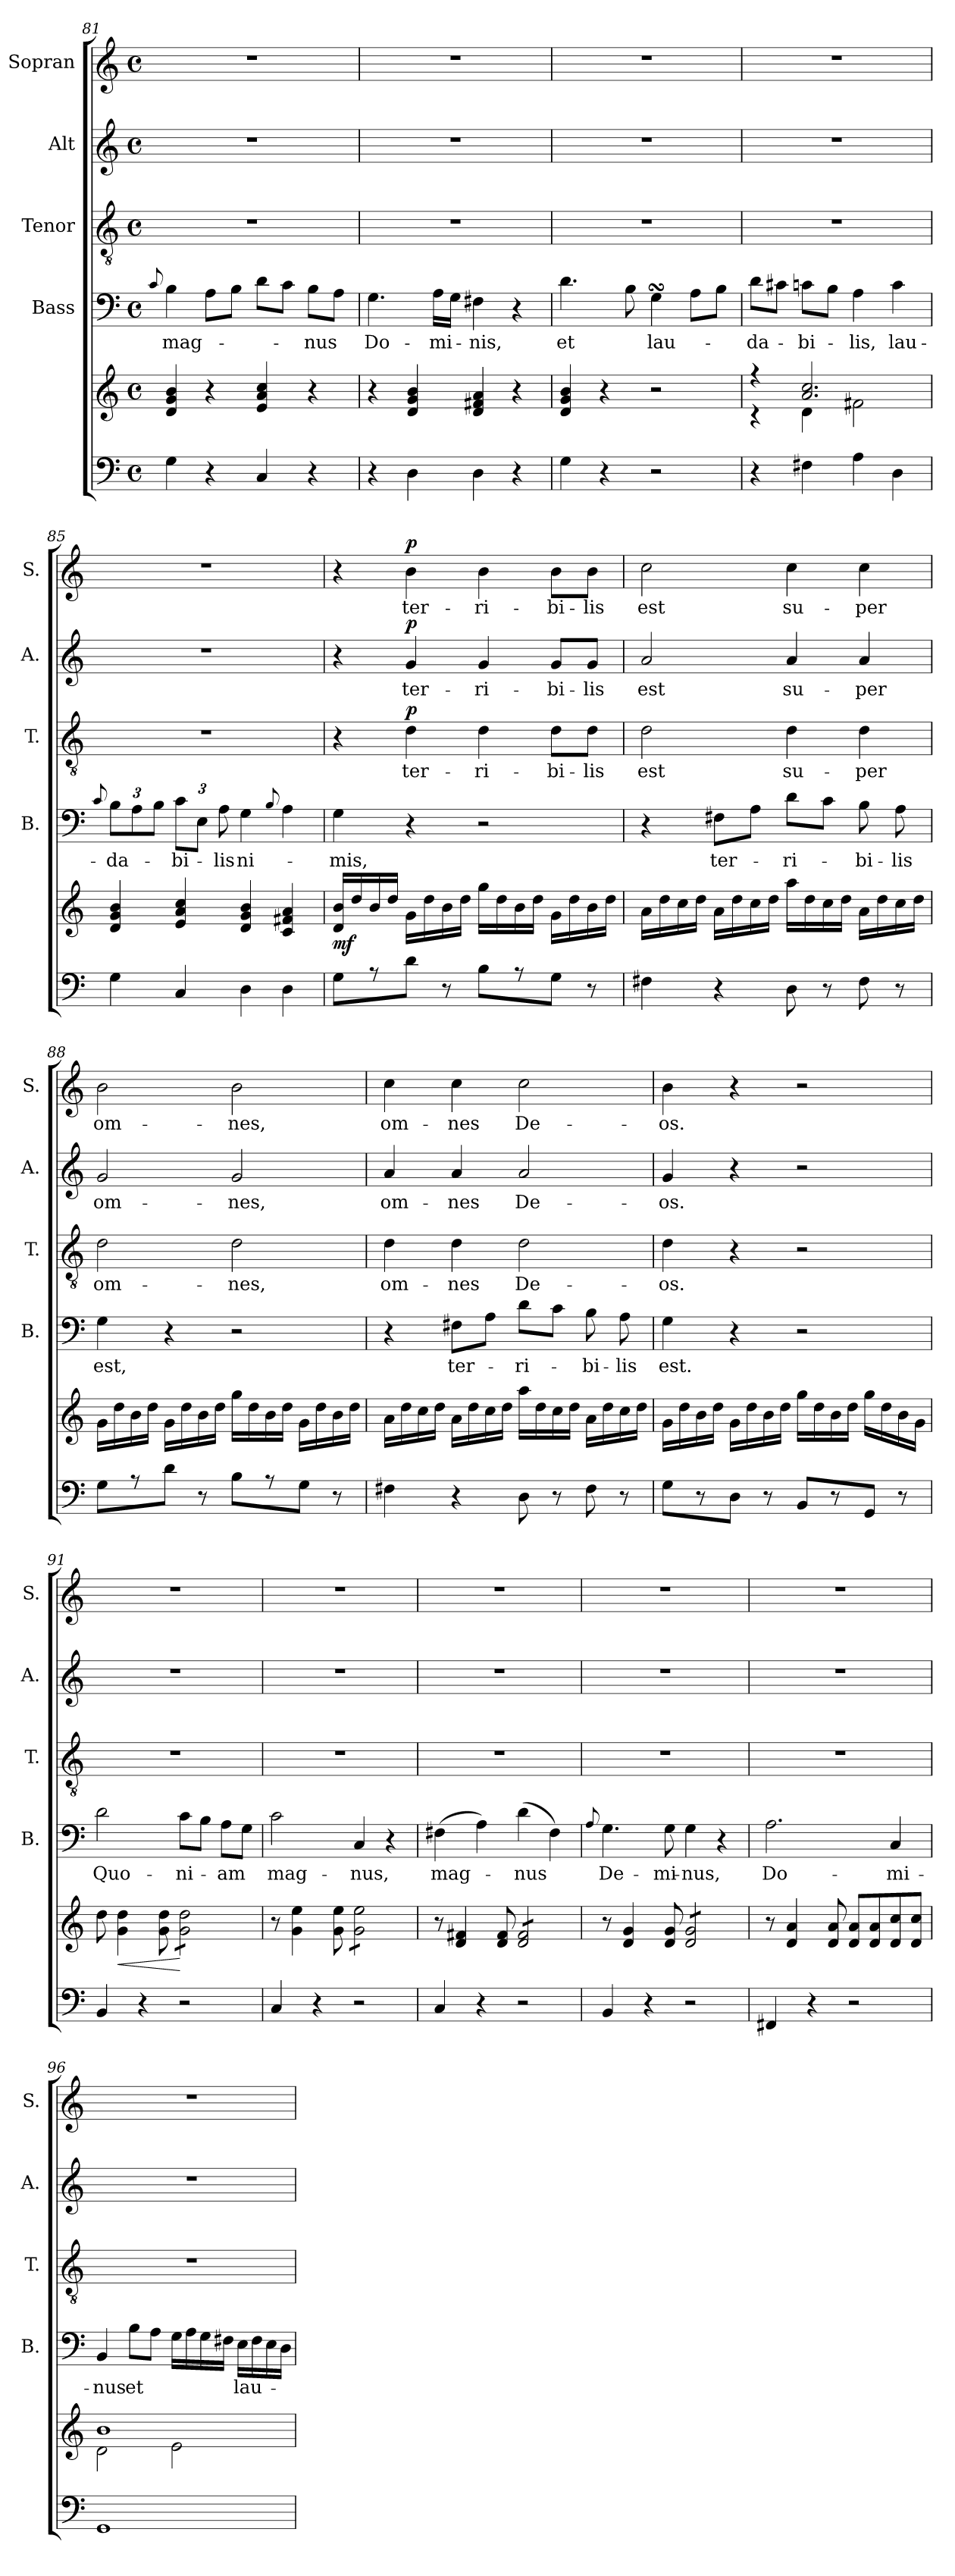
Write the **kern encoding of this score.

**kern	**kern	**dynam	**kern	**text	**kern	**text	**dynam	**kern	**text	**dynam	**kern	**text	**dynam
*part5	*part5	*part5	*part4	*part4	*part3	*part3	*part3	*part2	*part2	*part2	*part1	*part1	*part1
*staff6	*staff5	*staff5/6	*staff4	*staff4	*staff3	*staff3	*staff3	*staff2	*staff2	*staff2	*staff1	*staff1	*staff1
*	*	*	*I"Bass	*	*I"Tenor	*	*	*I"Alt	*	*	*I"Sopran	*	*
*	*	*	*I'B.	*	*I'T.	*	*	*I'A.	*	*	*I'S.	*	*
*clefF4	*clefG2	*	*clefF4	*	*clefGv2	*	*	*clefG2	*	*	*clefG2	*	*
*k[]	*k[]	*	*k[]	*	*k[]	*	*	*k[]	*	*	*k[]	*	*
*C:	*C:	*	*C:	*	*C:	*	*	*C:	*	*	*C:	*	*
*M4/4	*M4/4	*	*M4/4	*	*M4/4	*	*	*M4/4	*	*	*M4/4	*	*
*met(c)	*met(c)	*	*met(c)	*	*met(c)	*	*	*met(c)	*	*	*met(c)	*	*
=81	=81	=81	=81	=81	=81	=81	=81	=81	=81	=81	=81	=81	=81
.	.	.	8qqc/	.	.	.	.	.	.	.	.	.	.
!	!	!	!	!LO:LY:b	!	!	!	!	!	!	!	!	!
4G\	4d/ 4g/ 4b/	.	4B\	mag-	1r	.	.	1r	.	.	1r	.	.
4r	4r	.	8A\L	.	.	.	.	.	.	.	.	.	.
.	.	.	8B\J	.	.	.	.	.	.	.	.	.	.
4C/	4e/ 4a/ 4cc/	.	8d\L	.	.	.	.	.	.	.	.	.	.
.	.	.	8c\J	.	.	.	.	.	.	.	.	.	.
!	!	!	!	!LO:LY:b	!	!	!	!	!	!	!	!	!
4r	4r	.	8B\L	-nus	.	.	.	.	.	.	.	.	.
.	.	.	8A\J	.	.	.	.	.	.	.	.	.	.
=82	=82	=82	=82	=82	=82	=82	=82	=82	=82	=82	=82	=82	=82
!	!	!	!	!LO:LY:b	!	!	!	!	!	!	!	!	!
4r	4r	.	4.G\	Do-	1r	.	.	1r	.	.	1r	.	.
4D\	4d/ 4g/ 4b/	.	.	.	.	.	.	.	.	.	.	.	.
!	!	!	!	!LO:LY:b	!	!	!	!	!	!	!	!	!
.	.	.	16A\LL	-mi-	.	.	.	.	.	.	.	.	.
.	.	.	16G\JJ	.	.	.	.	.	.	.	.	.	.
!	!	!	!	!LO:LY:b	!	!	!	!	!	!	!	!	!
4D\	4d/ 4f#X/ 4a/	.	4F#X\	-nis,	.	.	.	.	.	.	.	.	.
4r	4r	.	4r	.	.	.	.	.	.	.	.	.	.
=83	=83	=83	=83	=83	=83	=83	=83	=83	=83	=83	=83	=83	=83
!	!	!	!	!LO:LY:b	!	!	!	!	!	!	!	!	!
4G\	4d/ 4g/ 4b/	.	4.d\	et	1r	.	.	1r	.	.	1r	.	.
4r	4r	.	.	.	.	.	.	.	.	.	.	.	.
.	.	.	8B\	.	.	.	.	.	.	.	.	.	.
!	!	!	!	!LO:LY:b	!	!	!	!	!	!	!	!	!
2r	2r	.	4GsSSS\	lau-	.	.	.	.	.	.	.	.	.
.	.	.	8A\L	.	.	.	.	.	.	.	.	.	.
.	.	.	8B\J	.	.	.	.	.	.	.	.	.	.
=84	=84	=84	=84	=84	=84	=84	=84	=84	=84	=84	=84	=84	=84
*	*^	*	*	*	*	*	*	*	*	*	*	*	*
!	!	!	!	!	!LO:LY:b	!	!	!	!	!	!	!	!	!
4r	4r	4r	.	8d\L	-da-	1r	.	.	1r	.	.	1r	.	.
.	.	.	.	8c#X\J	.	.	.	.	.	.	.	.	.	.
!	!	!	!	!	!LO:LY:b	!	!	!	!	!	!	!	!	!
4F#X\	2.a/ 2.cc/	4d\	.	8cn\L	-bi-	.	.	.	.	.	.	.	.	.
.	.	.	.	8B\J	.	.	.	.	.	.	.	.	.	.
!	!	!	!	!	!LO:LY:b	!	!	!	!	!	!	!	!	!
4A\	.	2f#X\	.	4A\	-lis,	.	.	.	.	.	.	.	.	.
!	!	!	!	!	!LO:LY:b	!	!	!	!	!	!	!	!	!
4D\	.	.	.	4c\	lau-	.	.	.	.	.	.	.	.	.
*	*v	*v	*	*	*	*	*	*	*	*	*	*	*	*
!!LO:PB:g=z
=85	=85	=85	=85	=85	=85	=85	=85	=85	=85	=85	=85	=85	=85
.	.	.	8qqc/	.	.	.	.	.	.	.	.	.	.
*	*	*	*Xbrackettup	*	*	*	*	*	*	*	*	*	*
!	!	!	!	!LO:LY:b	!	!	!	!	!	!	!	!	!
4G\	4d/ 4g/ 4b/	.	12B\L	-da-	1r	.	.	1r	.	.	1r	.	.
.	.	.	12A\	.	.	.	.	.	.	.	.	.	.
.	.	.	12B\J	.	.	.	.	.	.	.	.	.	.
!	!	!	!	!LO:LY:b	!	!	!	!	!	!	!	!	!
4C/	4e/ 4a/ 4cc/	.	12c\L	-bi-	.	.	.	.	.	.	.	.	.
.	.	.	12E\J	.	.	.	.	.	.	.	.	.	.
!	!	!	!	!LO:LY:b	!	!	!	!	!	!	!	!	!
.	.	.	12A\	-lis	.	.	.	.	.	.	.	.	.
!	!	!	!	!LO:LY:b	!	!	!	!	!	!	!	!	!
4D\	4d/ 4g/ 4b/	.	4G\	ni-	.	.	.	.	.	.	.	.	.
.	.	.	8qqB/	.	.	.	.	.	.	.	.	.	.
4D\	4c/ 4f#X/ 4a/	.	4A\	.	.	.	.	.	.	.	.	.	.
=86	=86	=86	=86	=86	=86	=86	=86	=86	=86	=86	=86	=86	=86
!	!	!LO:DY:b	!	!LO:LY:b	!	!	!	!	!	!	!	!	!
8G\L	16d/ 16b/LL	mf	4G\	-mis,	4r	.	.	4r	.	.	4r	.	.
.	16dd/	.	.	.	.	.	.	.	.	.	.	.	.
8r	16b/	.	.	.	.	.	.	.	.	.	.	.	.
.	16dd/JJ	.	.	.	.	.	.	.	.	.	.	.	.
!	!	!	!	!	!	!LO:LY:b	!LO:DY:a	!	!LO:LY:b	!LO:DY:a	!	!LO:LY:b	!LO:DY:a
8d\J	16g\LL	.	4r	.	4d\	ter-	p	4g/	ter-	p	4b\	ter-	p
.	16dd\	.	.	.	.	.	.	.	.	.	.	.	.
8r	16b\	.	.	.	.	.	.	.	.	.	.	.	.
.	16dd\JJ	.	.	.	.	.	.	.	.	.	.	.	.
!	!	!	!	!	!	!LO:LY:b	!	!	!LO:LY:b	!	!	!LO:LY:b	!
8B\L	16gg\LL	.	2r	.	4d\	-ri-	.	4g/	-ri-	.	4b\	-ri-	.
.	16dd\	.	.	.	.	.	.	.	.	.	.	.	.
8r	16b\	.	.	.	.	.	.	.	.	.	.	.	.
.	16dd\JJ	.	.	.	.	.	.	.	.	.	.	.	.
!	!	!	!	!	!	!LO:LY:b	!	!	!LO:LY:b	!	!	!LO:LY:b	!
8G\J	16g\LL	.	.	.	8d\L	-bi-	.	8g/L	-bi-	.	8b\L	-bi-	.
.	16dd\	.	.	.	.	.	.	.	.	.	.	.	.
!	!	!	!	!	!	!LO:LY:b	!	!	!LO:LY:b	!	!	!LO:LY:b	!
8r	16b\	.	.	.	8d\J	-lis	.	8g/J	-lis	.	8b\J	-lis	.
.	16dd\JJ	.	.	.	.	.	.	.	.	.	.	.	.
=87	=87	=87	=87	=87	=87	=87	=87	=87	=87	=87	=87	=87	=87
!	!	!	!	!	!	!LO:LY:b	!	!	!LO:LY:b	!	!	!LO:LY:b	!
4F#X\	16a\LL	.	4r	.	2d\	est	.	2a/	est	.	2cc\	est	.
.	16dd\	.	.	.	.	.	.	.	.	.	.	.	.
.	16cc\	.	.	.	.	.	.	.	.	.	.	.	.
.	16dd\JJ	.	.	.	.	.	.	.	.	.	.	.	.
!	!	!	!	!LO:LY:b	!	!	!	!	!	!	!	!	!
4r	16a\LL	.	8F#X\L	ter-	.	.	.	.	.	.	.	.	.
.	16dd\	.	.	.	.	.	.	.	.	.	.	.	.
.	16cc\	.	8A\J	.	.	.	.	.	.	.	.	.	.
.	16dd\JJ	.	.	.	.	.	.	.	.	.	.	.	.
!	!	!	!	!LO:LY:b	!	!LO:LY:b	!	!	!LO:LY:b	!	!	!LO:LY:b	!
8D\	16aa\LL	.	8d\L	-ri-	4d\	su-	.	4a/	su-	.	4cc\	su-	.
.	16dd\	.	.	.	.	.	.	.	.	.	.	.	.
8r	16cc\	.	8c\J	.	.	.	.	.	.	.	.	.	.
.	16dd\JJ	.	.	.	.	.	.	.	.	.	.	.	.
!	!	!	!	!LO:LY:b	!	!LO:LY:b	!	!	!LO:LY:b	!	!	!LO:LY:b	!
8F#\	16a\LL	.	8B\	-bi-	4d\	-per	.	4a/	-per	.	4cc\	-per	.
.	16dd\	.	.	.	.	.	.	.	.	.	.	.	.
!	!	!	!	!LO:LY:b	!	!	!	!	!	!	!	!	!
8r	16cc\	.	8A\	-lis	.	.	.	.	.	.	.	.	.
.	16dd\JJ	.	.	.	.	.	.	.	.	.	.	.	.
=88	=88	=88	=88	=88	=88	=88	=88	=88	=88	=88	=88	=88	=88
!	!	!	!	!LO:LY:b	!	!LO:LY:b	!	!	!LO:LY:b	!	!	!LO:LY:b	!
8G\L	16g\LL	.	4G\	est,	2d\	om-	.	2g/	om-	.	2b\	om-	.
.	16dd\	.	.	.	.	.	.	.	.	.	.	.	.
8r	16b\	.	.	.	.	.	.	.	.	.	.	.	.
.	16dd\JJ	.	.	.	.	.	.	.	.	.	.	.	.
8d\J	16g\LL	.	4r	.	.	.	.	.	.	.	.	.	.
.	16dd\	.	.	.	.	.	.	.	.	.	.	.	.
8r	16b\	.	.	.	.	.	.	.	.	.	.	.	.
.	16dd\JJ	.	.	.	.	.	.	.	.	.	.	.	.
!	!	!	!	!	!	!LO:LY:b	!	!	!LO:LY:b	!	!	!LO:LY:b	!
8B\L	16gg\LL	.	2r	.	2d\	-nes,	.	2g/	-nes,	.	2b\	-nes,	.
.	16dd\	.	.	.	.	.	.	.	.	.	.	.	.
8r	16b\	.	.	.	.	.	.	.	.	.	.	.	.
.	16dd\JJ	.	.	.	.	.	.	.	.	.	.	.	.
8G\J	16g\LL	.	.	.	.	.	.	.	.	.	.	.	.
.	16dd\	.	.	.	.	.	.	.	.	.	.	.	.
8r	16b\	.	.	.	.	.	.	.	.	.	.	.	.
.	16dd\JJ	.	.	.	.	.	.	.	.	.	.	.	.
!!LO:LB:g=z
=89	=89	=89	=89	=89	=89	=89	=89	=89	=89	=89	=89	=89	=89
!	!	!	!	!	!	!LO:LY:b	!	!	!LO:LY:b	!	!	!LO:LY:b	!
4F#X\	16a\LL	.	4r	.	4d\	om-	.	4a/	om-	.	4cc\	om-	.
.	16dd\	.	.	.	.	.	.	.	.	.	.	.	.
.	16cc\	.	.	.	.	.	.	.	.	.	.	.	.
.	16dd\JJ	.	.	.	.	.	.	.	.	.	.	.	.
!	!	!	!	!LO:LY:b	!	!LO:LY:b	!	!	!LO:LY:b	!	!	!LO:LY:b	!
4r	16a\LL	.	8F#X\L	ter-	4d\	-nes	.	4a/	-nes	.	4cc\	-nes	.
.	16dd\	.	.	.	.	.	.	.	.	.	.	.	.
.	16cc\	.	8A\J	.	.	.	.	.	.	.	.	.	.
.	16dd\JJ	.	.	.	.	.	.	.	.	.	.	.	.
!	!	!	!	!LO:LY:b	!	!LO:LY:b	!	!	!LO:LY:b	!	!	!LO:LY:b	!
8D\	16aa\LL	.	8d\L	-ri-	2d\	De-	.	2a/	De-	.	2cc\	De-	.
.	16dd\	.	.	.	.	.	.	.	.	.	.	.	.
8r	16cc\	.	8c\J	.	.	.	.	.	.	.	.	.	.
.	16dd\JJ	.	.	.	.	.	.	.	.	.	.	.	.
!	!	!	!	!LO:LY:b	!	!	!	!	!	!	!	!	!
8F#\	16a\LL	.	8B\	-bi-	.	.	.	.	.	.	.	.	.
.	16dd\	.	.	.	.	.	.	.	.	.	.	.	.
!	!	!	!	!LO:LY:b	!	!	!	!	!	!	!	!	!
8r	16cc\	.	8A\	-lis	.	.	.	.	.	.	.	.	.
.	16dd\JJ	.	.	.	.	.	.	.	.	.	.	.	.
=90	=90	=90	=90	=90	=90	=90	=90	=90	=90	=90	=90	=90	=90
!	!	!	!	!LO:LY:b	!	!LO:LY:b	!	!	!LO:LY:b	!	!	!LO:LY:b	!
8G\L	16g\LL	.	4G\	est.	4d\	-os.	.	4g/	-os.	.	4b\	-os.	.
.	16dd\	.	.	.	.	.	.	.	.	.	.	.	.
8r	16b\	.	.	.	.	.	.	.	.	.	.	.	.
.	16dd\JJ	.	.	.	.	.	.	.	.	.	.	.	.
8D\J	16g\LL	.	4r	.	4r	.	.	4r	.	.	4r	.	.
.	16dd\	.	.	.	.	.	.	.	.	.	.	.	.
8r	16b\	.	.	.	.	.	.	.	.	.	.	.	.
.	16dd\JJ	.	.	.	.	.	.	.	.	.	.	.	.
8BB/L	16gg\LL	.	2r	.	2r	.	.	2r	.	.	2r	.	.
.	16dd\	.	.	.	.	.	.	.	.	.	.	.	.
8r	16b\	.	.	.	.	.	.	.	.	.	.	.	.
.	16dd\JJ	.	.	.	.	.	.	.	.	.	.	.	.
8GG/J	16gg\LL	.	.	.	.	.	.	.	.	.	.	.	.
.	16dd\	.	.	.	.	.	.	.	.	.	.	.	.
8r	16b\	.	.	.	.	.	.	.	.	.	.	.	.
.	16g\JJ	.	.	.	.	.	.	.	.	.	.	.	.
=91	=91	=91	=91	=91	=91	=91	=91	=91	=91	=91	=91	=91	=91
!	!	!	!	!LO:LY:b	!	!	!	!	!	!	!	!	!
4BB/	8dd\	.	2d\	Quo-	1r	.	.	1r	.	.	1r	.	.
!	!	!LO:HP:b	!	!	!	!	!	!	!	!	!	!	!
.	4g\ 4dd\	<	.	.	.	.	.	.	.	.	.	.	.
4r	.	.	.	.	.	.	.	.	.	.	.	.	.
.	8g\ 8dd\	.	.	.	.	.	.	.	.	.	.	.	.
!	!	!	!	!LO:LY:b	!	!	!	!	!	!	!	!	!
*	*tremolo	*	*	*	*	*	*	*	*	*	*	*	*
2r	8g\ 8dd\L	[	8c\L	-ni-	.	.	.	.	.	.	.	.	.
.	8g\ 8dd\	.	8B\J	.	.	.	.	.	.	.	.	.	.
!	!	!	!	!LO:LY:b	!	!	!	!	!	!	!	!	!
.	8g\ 8dd\	.	8A\L	-am	.	.	.	.	.	.	.	.	.
.	8g\ 8dd\J	.	8G\J	.	.	.	.	.	.	.	.	.	.
*	*Xtremolo	*	*	*	*	*	*	*	*	*	*	*	*
=92	=92	=92	=92	=92	=92	=92	=92	=92	=92	=92	=92	=92	=92
!	!	!	!	!LO:LY:b	!	!	!	!	!	!	!	!	!
4C/	8r	.	2c\	mag-	1r	.	.	1r	.	.	1r	.	.
.	4g\ 4ee\	.	.	.	.	.	.	.	.	.	.	.	.
4r	.	.	.	.	.	.	.	.	.	.	.	.	.
.	8g\ 8ee\	.	.	.	.	.	.	.	.	.	.	.	.
!	!	!	!	!LO:LY:b	!	!	!	!	!	!	!	!	!
*	*tremolo	*	*	*	*	*	*	*	*	*	*	*	*
2r	8g\ 8ee\L	.	4C/	-nus,	.	.	.	.	.	.	.	.	.
.	8g\ 8ee\	.	.	.	.	.	.	.	.	.	.	.	.
.	8g\ 8ee\	.	4r	.	.	.	.	.	.	.	.	.	.
.	8g\ 8ee\J	.	.	.	.	.	.	.	.	.	.	.	.
*	*Xtremolo	*	*	*	*	*	*	*	*	*	*	*	*
=93	=93	=93	=93	=93	=93	=93	=93	=93	=93	=93	=93	=93	=93
!	!	!	!	!LO:LY:b	!	!	!	!	!	!	!	!	!
4C/	8r	.	(>4F#X\	mag-	1r	.	.	1r	.	.	1r	.	.
.	4d/ 4f#X/	.	.	.	.	.	.	.	.	.	.	.	.
4r	.	.	4A\)	.	.	.	.	.	.	.	.	.	.
.	8d/ 8f#/	.	.	.	.	.	.	.	.	.	.	.	.
!	!	!	!	!LO:LY:b	!	!	!	!	!	!	!	!	!
*	*tremolo	*	*	*	*	*	*	*	*	*	*	*	*
2r	8d/ 8f#/L	.	(>4d\	-nus	.	.	.	.	.	.	.	.	.
.	8d/ 8f#/	.	.	.	.	.	.	.	.	.	.	.	.
.	8d/ 8f#/	.	4F#\)	.	.	.	.	.	.	.	.	.	.
.	8d/ 8f#/J	.	.	.	.	.	.	.	.	.	.	.	.
*	*Xtremolo	*	*	*	*	*	*	*	*	*	*	*	*
!!LO:PB:g=z
=94	=94	=94	=94	=94	=94	=94	=94	=94	=94	=94	=94	=94	=94
.	.	.	8qqA/	.	.	.	.	.	.	.	.	.	.
!	!	!	!	!LO:LY:b	!	!	!	!	!	!	!	!	!
4BB/	8r	.	4.G\	De-	1r	.	.	1r	.	.	1r	.	.
.	4d/ 4g/	.	.	.	.	.	.	.	.	.	.	.	.
4r	.	.	.	.	.	.	.	.	.	.	.	.	.
!	!	!	!	!LO:LY:b	!	!	!	!	!	!	!	!	!
.	8d/ 8g/	.	8G\	-mi-	.	.	.	.	.	.	.	.	.
!	!	!	!	!LO:LY:b	!	!	!	!	!	!	!	!	!
*	*tremolo	*	*	*	*	*	*	*	*	*	*	*	*
2r	8d/ 8g/L	.	4G\	-nus,	.	.	.	.	.	.	.	.	.
.	8d/ 8g/	.	.	.	.	.	.	.	.	.	.	.	.
.	8d/ 8g/	.	4r	.	.	.	.	.	.	.	.	.	.
.	8d/ 8g/J	.	.	.	.	.	.	.	.	.	.	.	.
*	*Xtremolo	*	*	*	*	*	*	*	*	*	*	*	*
=95	=95	=95	=95	=95	=95	=95	=95	=95	=95	=95	=95	=95	=95
!	!	!	!	!LO:LY:b	!	!	!	!	!	!	!	!	!
4FF#X/	8r	.	2.A\	Do-	1r	.	.	1r	.	.	1r	.	.
.	4d/ 4a/	.	.	.	.	.	.	.	.	.	.	.	.
4r	.	.	.	.	.	.	.	.	.	.	.	.	.
.	8d/ 8a/	.	.	.	.	.	.	.	.	.	.	.	.
2r	8d/ 8a/L	.	.	.	.	.	.	.	.	.	.	.	.
.	8d/ 8a/	.	.	.	.	.	.	.	.	.	.	.	.
!	!	!	!	!LO:LY:b	!	!	!	!	!	!	!	!	!
.	8d/ 8cc/	.	4C/	-mi-	.	.	.	.	.	.	.	.	.
.	8d/ 8cc/J	.	.	.	.	.	.	.	.	.	.	.	.
=96	=96	=96	=96	=96	=96	=96	=96	=96	=96	=96	=96	=96	=96
*	*^	*	*	*	*	*	*	*	*	*	*	*	*
!	!	!	!	!	!LO:LY:b	!	!	!	!	!	!	!	!	!
1GG	1b	2d\	.	4BB/	-nus	1r	.	.	1r	.	.	1r	.	.
!	!	!	!	!	!LO:LY:b	!	!	!	!	!	!	!	!	!
.	.	.	.	8B\L	et	.	.	.	.	.	.	.	.	.
.	.	.	.	8A\J	.	.	.	.	.	.	.	.	.	.
.	.	2e\	.	16G\LL	.	.	.	.	.	.	.	.	.	.
.	.	.	.	16A\	.	.	.	.	.	.	.	.	.	.
.	.	.	.	16G\	.	.	.	.	.	.	.	.	.	.
.	.	.	.	16F#X\JJ	.	.	.	.	.	.	.	.	.	.
!	!	!	!	!	!LO:LY:b	!	!	!	!	!	!	!	!	!
.	.	.	.	16E\LL	lau-	.	.	.	.	.	.	.	.	.
.	.	.	.	16F#\	.	.	.	.	.	.	.	.	.	.
.	.	.	.	16E\	.	.	.	.	.	.	.	.	.	.
.	.	.	.	16D\JJ	.	.	.	.	.	.	.	.	.	.
*	*v	*v	*	*	*	*	*	*	*	*	*	*	*	*
=	=	=	=	=	=	=	=	=	=	=	=	=	=
*-	*-	*-	*-	*-	*-	*-	*-	*-	*-	*-	*-	*-	*-
